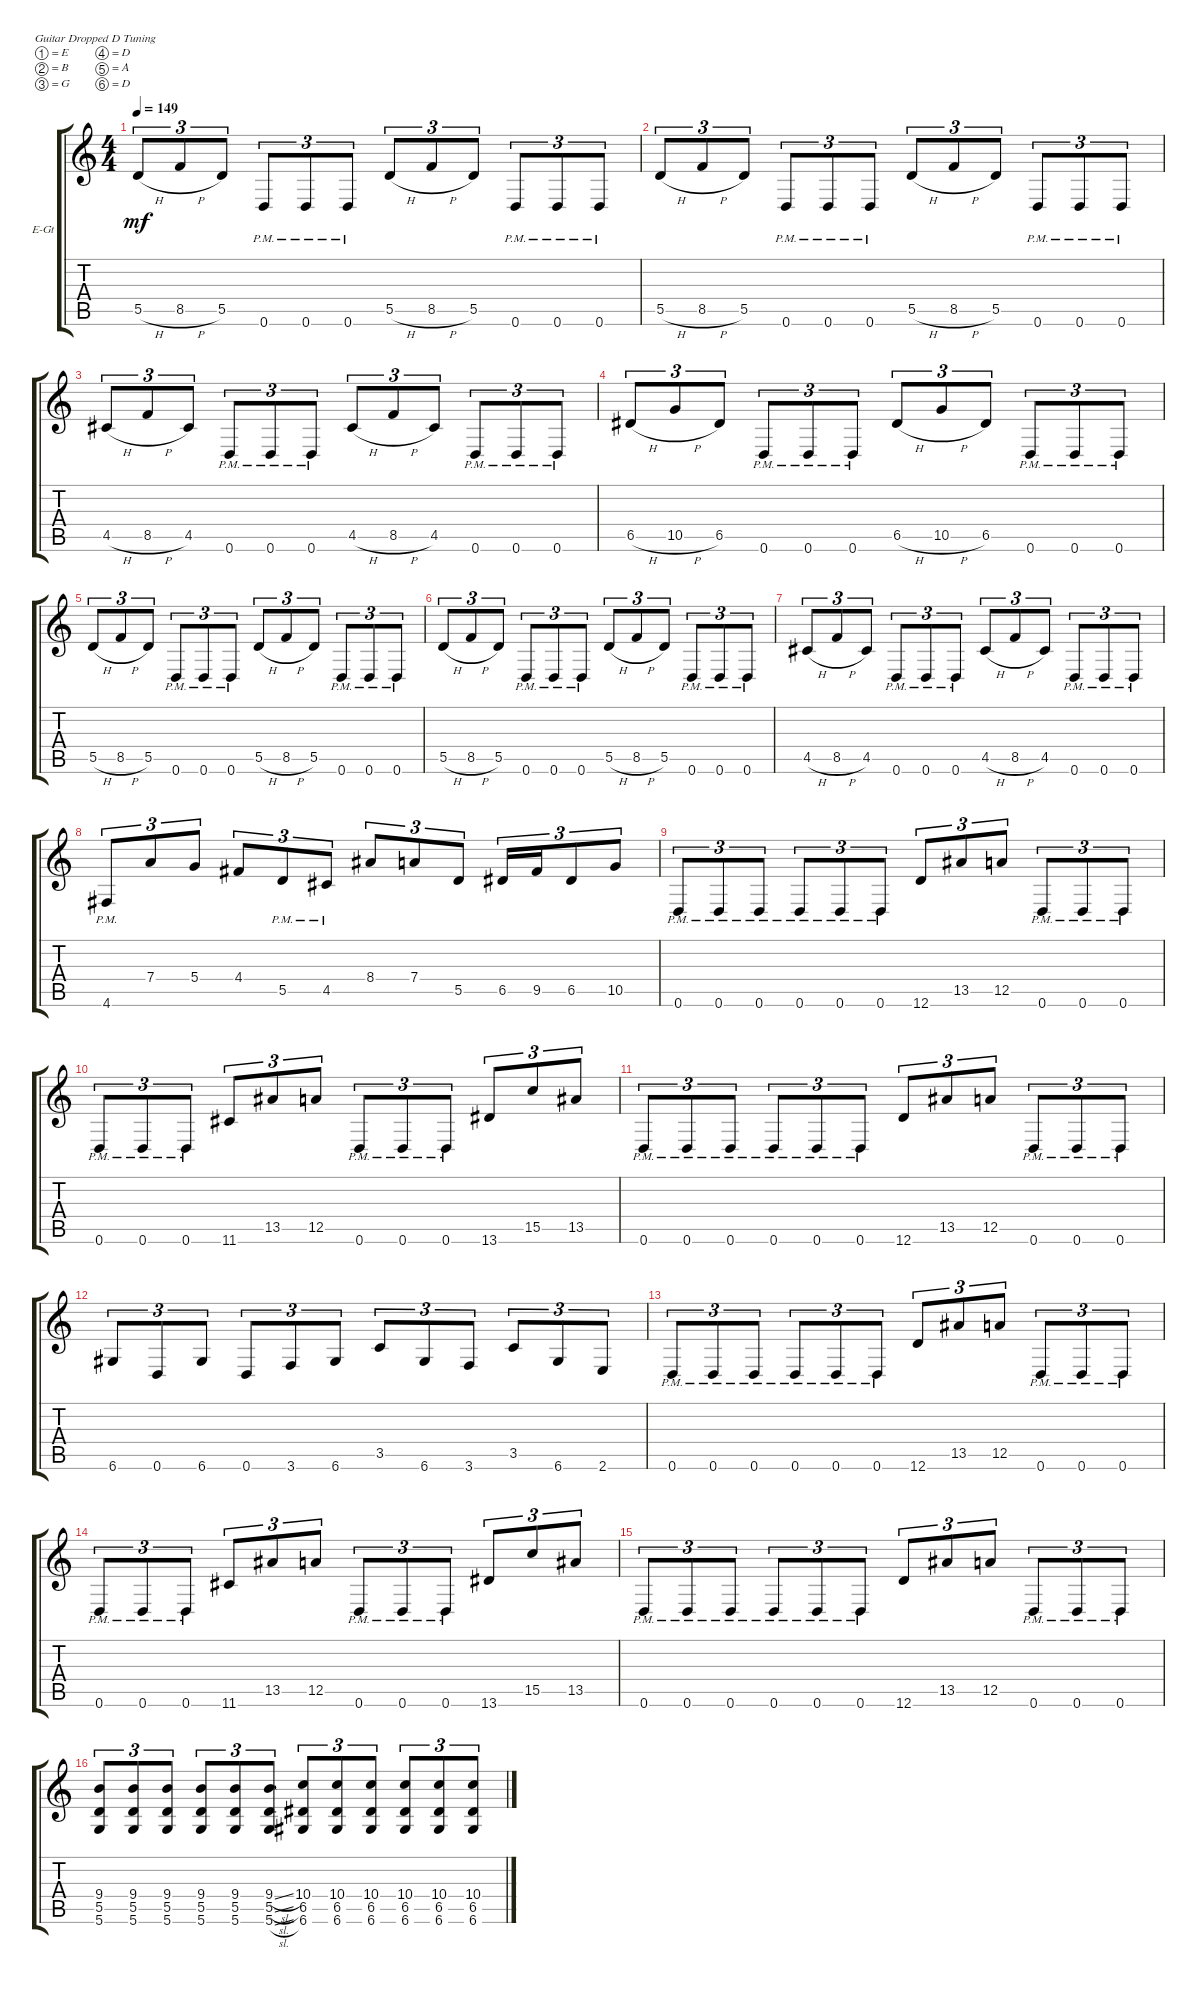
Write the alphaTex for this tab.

\defaultSystemsLayout 4
\bracketExtendMode groupsimilarinstruments
\firstSystemTrackNameOrientation horizontal
\otherSystemsTrackNameOrientation horizontal
\track ("Mark Morton I" "E-Gt") {instrument distortionguitar}
\staff {score tabs}
\tuning (E4 B3 G3 D3 A2 D2)
\ts (4 4)
\tempo 149
\clef g2
\ks c
5.5{h}.8{tu (3 2) dy mf} 8.5{h}.8{tu (3 2)} 5.5.8{tu (3 2)} 0.6{pm}.8{tu (3 2)} 0.6{pm}.8{tu (3 2)} 0.6{pm}.8{tu (3 2)} 5.5{h}.8{tu (3 2)} 8.5{h}.8{tu (3 2)} 5.5.8{tu (3 2)} 0.6{pm}.8{tu (3 2)} 0.6{pm}.8{tu (3 2)} 0.6{pm}.8{tu (3 2)} |
5.5{h}.8{tu (3 2)} 8.5{h}.8{tu (3 2)} 5.5.8{tu (3 2)} 0.6{pm}.8{tu (3 2)} 0.6{pm}.8{tu (3 2)} 0.6{pm}.8{tu (3 2)} 5.5{h}.8{tu (3 2)} 8.5{h}.8{tu (3 2)} 5.5.8{tu (3 2)} 0.6{pm}.8{tu (3 2)} 0.6{pm}.8{tu (3 2)} 0.6{pm}.8{tu (3 2)} |
4.5{h}.8{tu (3 2)} 8.5{h}.8{tu (3 2)} 4.5.8{tu (3 2)} 0.6{pm}.8{tu (3 2)} 0.6{pm}.8{tu (3 2)} 0.6{pm}.8{tu (3 2)} 4.5{h}.8{tu (3 2)} 8.5{h}.8{tu (3 2)} 4.5.8{tu (3 2)} 0.6{pm}.8{tu (3 2)} 0.6{pm}.8{tu (3 2)} 0.6{pm}.8{tu (3 2)} |
6.5{h}.8{tu (3 2)} 10.5{h}.8{tu (3 2)} 6.5.8{tu (3 2)} 0.6{pm}.8{tu (3 2)} 0.6{pm}.8{tu (3 2)} 0.6{pm}.8{tu (3 2)} 6.5{h}.8{tu (3 2)} 10.5{h}.8{tu (3 2)} 6.5.8{tu (3 2)} 0.6{pm}.8{tu (3 2)} 0.6{pm}.8{tu (3 2)} 0.6{pm}.8{tu (3 2)} |
5.5{h}.8{tu (3 2)} 8.5{h}.8{tu (3 2)} 5.5.8{tu (3 2)} 0.6{pm}.8{tu (3 2)} 0.6{pm}.8{tu (3 2)} 0.6{pm}.8{tu (3 2)} 5.5{h}.8{tu (3 2)} 8.5{h}.8{tu (3 2)} 5.5.8{tu (3 2)} 0.6{pm}.8{tu (3 2)} 0.6{pm}.8{tu (3 2)} 0.6{pm}.8{tu (3 2)} |
5.5{h}.8{tu (3 2)} 8.5{h}.8{tu (3 2)} 5.5.8{tu (3 2)} 0.6{pm}.8{tu (3 2)} 0.6{pm}.8{tu (3 2)} 0.6{pm}.8{tu (3 2)} 5.5{h}.8{tu (3 2)} 8.5{h}.8{tu (3 2)} 5.5.8{tu (3 2)} 0.6{pm}.8{tu (3 2)} 0.6{pm}.8{tu (3 2)} 0.6{pm}.8{tu (3 2)} |
4.5{h}.8{tu (3 2)} 8.5{h}.8{tu (3 2)} 4.5.8{tu (3 2)} 0.6{pm}.8{tu (3 2)} 0.6{pm}.8{tu (3 2)} 0.6{pm}.8{tu (3 2)} 4.5{h}.8{tu (3 2)} 8.5{h}.8{tu (3 2)} 4.5.8{tu (3 2)} 0.6{pm}.8{tu (3 2)} 0.6{pm}.8{tu (3 2)} 0.6{pm}.8{tu (3 2)} |
4.6{pm}.8{tu (3 2)} 7.4.8{tu (3 2)} 5.4.8{tu (3 2)} 4.4.8{tu (3 2)} 5.5{pm}.8{tu (3 2)} 4.5{pm}.8{tu (3 2)} 8.4.8{tu (3 2)} 7.4.8{tu (3 2)} 5.5.8{tu (3 2)} 6.5.16{tu (3 2)} 9.5.16{tu (3 2)} 6.5.8{tu (3 2)} 10.5.8{tu (3 2)} |
0.6{pm}.8{tu (3 2)} 0.6{pm}.8{tu (3 2)} 0.6{pm}.8{tu (3 2)} 0.6{pm}.8{tu (3 2)} 0.6{pm}.8{tu (3 2)} 0.6{pm}.8{tu (3 2)} 12.6.8{tu (3 2)} 13.5.8{tu (3 2)} 12.5.8{tu (3 2)} 0.6{pm}.8{tu (3 2)} 0.6{pm}.8{tu (3 2)} 0.6{pm}.8{tu (3 2)} |
0.6{pm}.8{tu (3 2)} 0.6{pm}.8{tu (3 2)} 0.6{pm}.8{tu (3 2)} 11.6.8{tu (3 2)} 13.5.8{tu (3 2)} 12.5.8{tu (3 2)} 0.6{pm}.8{tu (3 2)} 0.6{pm}.8{tu (3 2)} 0.6{pm}.8{tu (3 2)} 13.6.8{tu (3 2)} 15.5.8{tu (3 2)} 13.5.8{tu (3 2)} |
0.6{pm}.8{tu (3 2)} 0.6{pm}.8{tu (3 2)} 0.6{pm}.8{tu (3 2)} 0.6{pm}.8{tu (3 2)} 0.6{pm}.8{tu (3 2)} 0.6{pm}.8{tu (3 2)} 12.6.8{tu (3 2)} 13.5.8{tu (3 2)} 12.5.8{tu (3 2)} 0.6{pm}.8{tu (3 2)} 0.6{pm}.8{tu (3 2)} 0.6{pm}.8{tu (3 2)} |
6.6.8{tu (3 2)} 0.6.8{tu (3 2)} 6.6.8{tu (3 2)} 0.6.8{tu (3 2)} 3.6.8{tu (3 2)} 6.6.8{tu (3 2)} 3.5.8{tu (3 2)} 6.6.8{tu (3 2)} 3.6.8{tu (3 2)} 3.5.8{tu (3 2)} 6.6.8{tu (3 2)} 2.6.8{tu (3 2)} |
0.6{pm}.8{tu (3 2)} 0.6{pm}.8{tu (3 2)} 0.6{pm}.8{tu (3 2)} 0.6{pm}.8{tu (3 2)} 0.6{pm}.8{tu (3 2)} 0.6{pm}.8{tu (3 2)} 12.6.8{tu (3 2)} 13.5.8{tu (3 2)} 12.5.8{tu (3 2)} 0.6{pm}.8{tu (3 2)} 0.6{pm}.8{tu (3 2)} 0.6{pm}.8{tu (3 2)} |
0.6{pm}.8{tu (3 2)} 0.6{pm}.8{tu (3 2)} 0.6{pm}.8{tu (3 2)} 11.6.8{tu (3 2)} 13.5.8{tu (3 2)} 12.5.8{tu (3 2)} 0.6{pm}.8{tu (3 2)} 0.6{pm}.8{tu (3 2)} 0.6{pm}.8{tu (3 2)} 13.6.8{tu (3 2)} 15.5.8{tu (3 2)} 13.5.8{tu (3 2)} |
0.6{pm}.8{tu (3 2)} 0.6{pm}.8{tu (3 2)} 0.6{pm}.8{tu (3 2)} 0.6{pm}.8{tu (3 2)} 0.6{pm}.8{tu (3 2)} 0.6{pm}.8{tu (3 2)} 12.6.8{tu (3 2)} 13.5.8{tu (3 2)} 12.5.8{tu (3 2)} 0.6{pm}.8{tu (3 2)} 0.6{pm}.8{tu (3 2)} 0.6{pm}.8{tu (3 2)} |
(5.6 5.5 9.4).8{tu (3 2)} (5.6 5.5 9.4).8{tu (3 2)} (5.6 5.5 9.4).8{tu (3 2)} (9.4 5.6 5.5).8{tu (3 2)} (5.6 5.5 9.4).8{tu (3 2)} (5.6{sl} 5.5{sl} 9.4{sl}).8{tu (3 2)} (6.6 6.5 10.4).8{tu (3 2)} (6.6 6.5 10.4).8{tu (3 2)} (6.6 6.5 10.4).8{tu (3 2)} (6.6 6.5 10.4).8{tu (3 2)} (6.6 6.5 10.4).8{tu (3 2)} (6.6 6.5 10.4).8{tu (3 2)}
